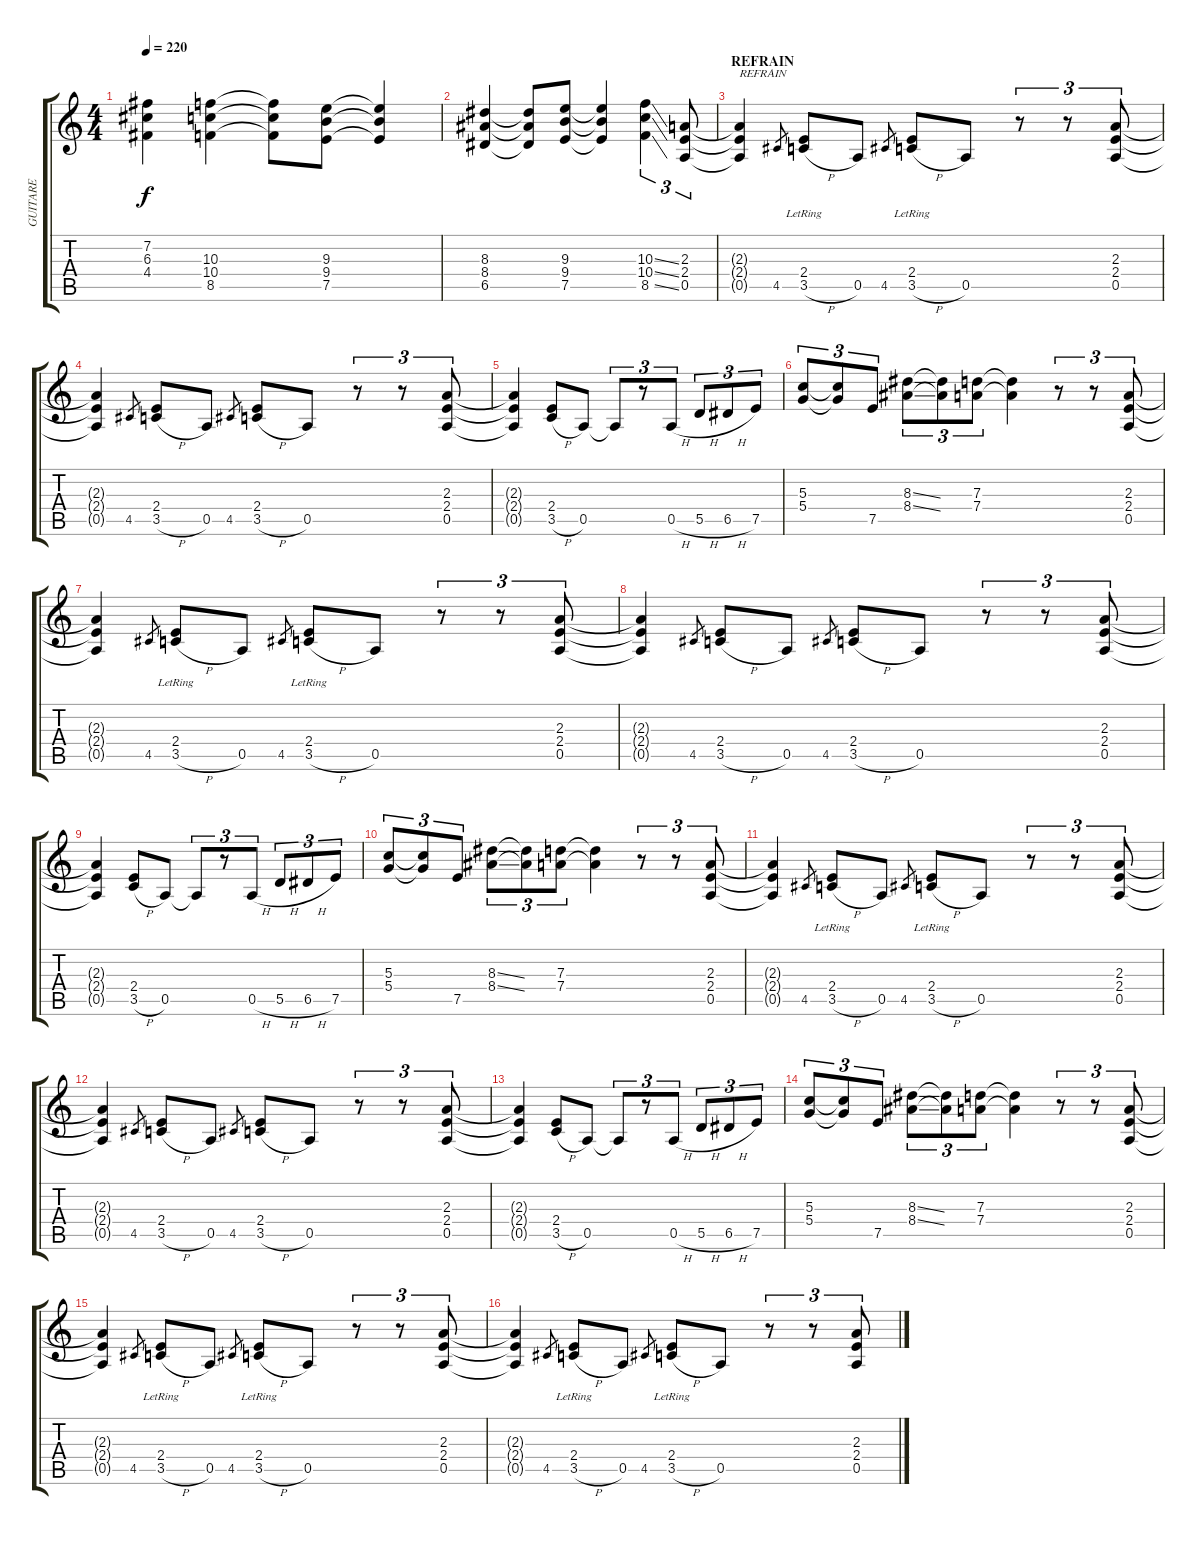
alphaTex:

\track ("GUITARE" "GUITARE") {instrument distortionguitar}
\staff {score tabs}
\tuning (E4 B3 G3 D3 A2 E2) {hide}
\ts (4 4)
\tempo 220
\clef g2
\ks c
(7.2{t} 6.3{t} 4.4{t}).4{dy f} (10.3 10.4 8.5).4 (10.3{t} 10.4{t} 8.5{t}).8 (9.3 9.4 7.5).8 (9.3{t} 9.4{t} 7.5{t}).4 |
(8.3 8.4 6.5).4 (8.3{t} 8.4{t} 6.5{t}).8 (9.3 9.4 7.5).8 (9.3{t} 9.4{t} 7.5{t}).4 (10.3{ss} 10.4{ss} 8.5{ss}).4{tu (3 2)} (2.3 2.4 0.5).8{tu (3 2)} |
\section ("" "REFRAIN")
(2.3{t} 2.4{t} 0.5{t}).4{txt "REFRAIN"} 4.5.8{gr} (2.4{lr} 3.5{h}).8 0.5.8 4.5.8{gr} (2.4{lr} 3.5{h}).8 0.5.8 r.8{tu (3 2)} r.8{tu (3 2)} (2.3 2.4 0.5).8{tu (3 2)} |
(2.3{t} 2.4{t} 0.5{t}).4 4.5.8{gr} (2.4 3.5{h}).8 0.5.8 4.5.8{gr} (2.4 3.5{h}).8 0.5.8 r.8{tu (3 2)} r.8{tu (3 2)} (2.3 2.4 0.5).8{tu (3 2)} |
(2.3{t} 2.4{t} 0.5{t}).4 (2.4 3.5{h}).8 0.5.8 0.5{t}.8{tu (3 2)} r.8{tu (3 2)} 0.5{h}.8{tu (3 2)} 5.5{h}.8{tu (3 2)} 6.5{h}.8{tu (3 2)} 7.5.8{tu (3 2)} |
(5.3 5.4).8{tu (3 2)} (5.3{t} 5.4{t}).8{tu (3 2)} 7.5.8{tu (3 2)} (8.3{ss} 8.4{ss}).8{tu (3 2)} (8.3{t} 8.4{t}).8{tu (3 2)} (7.3 7.4).8{tu (3 2)} (7.3{t} 7.4{t}).4 r.8{tu (3 2)} r.8{tu (3 2)} (2.3 2.4 0.5).8{tu (3 2)} |
(2.3{t} 2.4{t} 0.5{t}).4 4.5.8{gr} (2.4{lr} 3.5{h}).8 0.5.8 4.5.8{gr} (2.4{lr} 3.5{h}).8 0.5.8 r.8{tu (3 2)} r.8{tu (3 2)} (2.3 2.4 0.5).8{tu (3 2)} |
(2.3{t} 2.4{t} 0.5{t}).4 4.5.8{gr} (2.4 3.5{h}).8 0.5.8 4.5.8{gr} (2.4 3.5{h}).8 0.5.8 r.8{tu (3 2)} r.8{tu (3 2)} (2.3 2.4 0.5).8{tu (3 2)} |
(2.3{t} 2.4{t} 0.5{t}).4 (2.4 3.5{h}).8 0.5.8 0.5{t}.8{tu (3 2)} r.8{tu (3 2)} 0.5{h}.8{tu (3 2)} 5.5{h}.8{tu (3 2)} 6.5{h}.8{tu (3 2)} 7.5.8{tu (3 2)} |
(5.3 5.4).8{tu (3 2)} (5.3{t} 5.4{t}).8{tu (3 2)} 7.5.8{tu (3 2)} (8.3{ss} 8.4{ss}).8{tu (3 2)} (8.3{t} 8.4{t}).8{tu (3 2)} (7.3 7.4).8{tu (3 2)} (7.3{t} 7.4{t}).4 r.8{tu (3 2)} r.8{tu (3 2)} (2.3 2.4 0.5).8{tu (3 2)} |
(2.3{t} 2.4{t} 0.5{t}).4 4.5.8{gr} (2.4{lr} 3.5{h}).8 0.5.8 4.5.8{gr} (2.4{lr} 3.5{h}).8 0.5.8 r.8{tu (3 2)} r.8{tu (3 2)} (2.3 2.4 0.5).8{tu (3 2)} |
(2.3{t} 2.4{t} 0.5{t}).4 4.5.8{gr} (2.4 3.5{h}).8 0.5.8 4.5.8{gr} (2.4 3.5{h}).8 0.5.8 r.8{tu (3 2)} r.8{tu (3 2)} (2.3 2.4 0.5).8{tu (3 2)} |
(2.3{t} 2.4{t} 0.5{t}).4 (2.4 3.5{h}).8 0.5.8 0.5{t}.8{tu (3 2)} r.8{tu (3 2)} 0.5{h}.8{tu (3 2)} 5.5{h}.8{tu (3 2)} 6.5{h}.8{tu (3 2)} 7.5.8{tu (3 2)} |
(5.3 5.4).8{tu (3 2)} (5.3{t} 5.4{t}).8{tu (3 2)} 7.5.8{tu (3 2)} (8.3{ss} 8.4{ss}).8{tu (3 2)} (8.3{t} 8.4{t}).8{tu (3 2)} (7.3 7.4).8{tu (3 2)} (7.3{t} 7.4{t}).4 r.8{tu (3 2)} r.8{tu (3 2)} (2.3 2.4 0.5).8{tu (3 2)} |
(2.3{t} 2.4{t} 0.5{t}).4 4.5.8{gr} (2.4{lr} 3.5{h}).8 0.5.8 4.5.8{gr} (2.4{lr} 3.5{h}).8 0.5.8 r.8{tu (3 2)} r.8{tu (3 2)} (2.3 2.4 0.5).8{tu (3 2)} |
(2.3{t} 2.4{t} 0.5{t}).4 4.5.8{gr} (2.4{lr} 3.5{h}).8 0.5.8 4.5.8{gr} (2.4{lr} 3.5{h}).8 0.5.8 r.8{tu (3 2)} r.8{tu (3 2)} (2.3 2.4 0.5).8{tu (3 2)}
